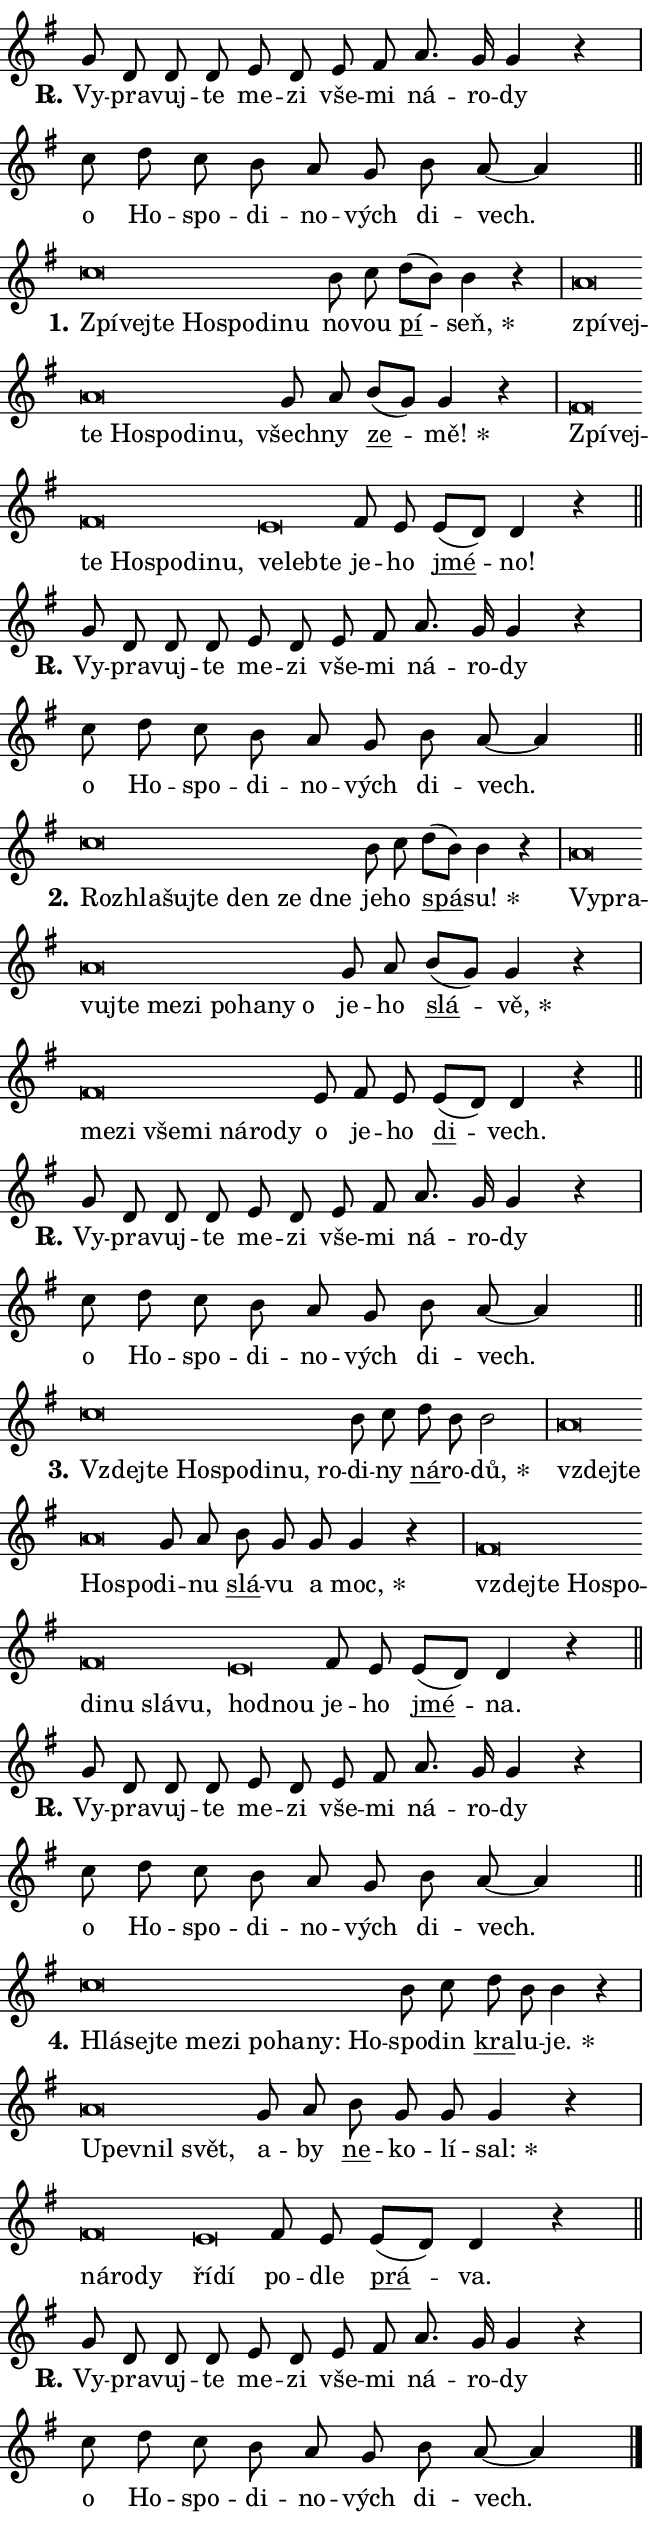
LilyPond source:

\version "2.24.0"
\header { tagline = "" }
\paper {
  indent = 0\cm
  top-margin = 0\cm
  right-margin = 0.13\cm % to fit lyric hyphens
  bottom-margin = 0\cm
  left-margin = 0\cm
  paper-width = 11\cm
  page-breaking = #ly:one-page-breaking
  system-system-spacing.basic-distance = #11
  score-system-spacing.basic-distance = #11
  ragged-last = ##f
}


%% Author: Thomas Morley
%% https://lists.gnu.org/archive/html/lilypond-user/2020-05/msg00002.html
#(define (line-position grob)
"Returns position of @var[grob} in current system:
   @code{'start}, if at first time-step
   @code{'end}, if at last time-step
   @code{'middle} otherwise
"
  (let* ((col (ly:item-get-column grob))
         (ln (ly:grob-object col 'left-neighbor))
         (rn (ly:grob-object col 'right-neighbor))
         (col-to-check-left (if (ly:grob? ln) ln col))
         (col-to-check-right (if (ly:grob? rn) rn col))
         (break-dir-left
           (and
             (ly:grob-property col-to-check-left 'non-musical #f)
             (ly:item-break-dir col-to-check-left)))
         (break-dir-right
           (and
             (ly:grob-property col-to-check-right 'non-musical #f)
             (ly:item-break-dir col-to-check-right))))
        (cond ((eqv? 1 break-dir-left) 'start)
              ((eqv? -1 break-dir-right) 'end)
              (else 'middle))))

#(define (tranparent-at-line-position vctor)
  (lambda (grob)
  "Relying on @code{line-position} select the relevant enry from @var{vctor}.
Used to determine transparency,"
    (case (line-position grob)
      ((end) (not (vector-ref vctor 0)))
      ((middle) (not (vector-ref vctor 1)))
      ((start) (not (vector-ref vctor 2))))))

noteHeadBreakVisibility =
#(define-music-function (break-visibility)(vector?)
"Makes @code{NoteHead}s transparent relying on @var{break-visibility}"
#{
  \override NoteHead.transparent =
    #(tranparent-at-line-position break-visibility)
#})

#(define delete-ledgers-for-transparent-note-heads
  (lambda (grob)
    "Reads whether a @code{NoteHead} is transparent.
If so this @code{NoteHead} is removed from @code{'note-heads} from
@var{grob}, which is supposed to be @code{LedgerLineSpanner}.
As a result ledgers are not printed for this @code{NoteHead}"
    (let* ((nhds-array (ly:grob-object grob 'note-heads))
           (nhds-list
             (if (ly:grob-array? nhds-array)
                 (ly:grob-array->list nhds-array)
                 '()))
           ;; Relies on the transparent-property being done before
           ;; Staff.LedgerLineSpanner.after-line-breaking is executed.
           ;; This is fragile ...
           (to-keep
             (remove
               (lambda (nhd)
                 (ly:grob-property nhd 'transparent #f))
               nhds-list)))
      ;; TODO find a better method to iterate over grob-arrays, similiar
      ;; to filter/remove etc for lists
      ;; For now rebuilt from scratch
      (set! (ly:grob-object grob 'note-heads)  '())
      (for-each
        (lambda (nhd)
          (ly:pointer-group-interface::add-grob grob 'note-heads nhd))
        to-keep))))

squashNotes = {
  \override NoteHead.X-extent = #'(-0.2 . 0.2)
  \override NoteHead.Y-extent = #'(-0.75 . 0)
  \override NoteHead.stencil =
    #(lambda (grob)
       (let ((pos (ly:grob-property grob 'staff-position)))
         (begin
           (if (< pos -7) (display "ERROR: Lower brevis then expected\n") (display ""))
           (if (<= pos -6) ly:text-interface::print ly:note-head::print))))
}
unSquashNotes = {
  \revert NoteHead.X-extent
  \revert NoteHead.Y-extent
  \revert NoteHead.stencil
}

hideNotes = \noteHeadBreakVisibility #begin-of-line-visible
unHideNotes = \noteHeadBreakVisibility #all-visible

% work-around for resetting accidentals
% https://lilypond.org/doc/v2.23/Documentation/notation/displaying-rhythms#unmetered-music
cadenzaMeasure = {
  \cadenzaOff
  \partial 1024 s1024
  \cadenzaOn
}

#(define-markup-command (accent layout props text) (markup?)
  "Underline accented syllable"
  (interpret-markup layout props
    #{\markup \override #'(offset . 4.3) \underline { #text }#}))

responsum = \markup \concat {
  "R" \hspace #-1.05 \path #0.1 #'((moveto 0 0.07) (lineto 0.9 0.8)) \hspace #0.05 "."
}

spaceSize = #0.6828661417322834 % exact space size for TeX Gyre Schola

\layout {
  \context {
    \Staff
    \remove "Time_signature_engraver"
    \override LedgerLineSpanner.after-line-breaking = #delete-ledgers-for-transparent-note-heads
  }
  \context {
    \Lyrics {
      \override LyricSpace.minimum-distance = \spaceSize
      \override LyricText.font-name = #"TeX Gyre Schola"
      \override LyricText.font-size = 1
      \override StanzaNumber.font-name = #"TeX Gyre Schola Bold"
      \override StanzaNumber.font-size = 1
    }
  }
  \context {
    \Score 
    \override NoteHead.text =
      #(lambda (grob) 
        (let ((pos (ly:grob-property grob 'staff-position)))
          #{\markup {
            \combine
              \halign #-0.55 \raise #(if (= pos -6) 0 0.5) \override #'(thickness . 2) \draw-line #'(3.2 . 0)
              \musicglyph "noteheads.sM1"
          }#}))
  }
}

% magnetic-lyrics.ily
%
%   written by
%     Jean Abou Samra <jean@abou-samra.fr>
%     Werner Lemberg <wl@gnu.org>
%
%   adapted by
%     Jiri Hon <jiri.hon@gmail.com>
%
% Version 2022-Apr-15

% https://www.mail-archive.com/lilypond-user@gnu.org/msg149350.html

#(define (Left_hyphen_pointer_engraver context)
   "Collect syllable-hyphen-syllable occurrences in lyrics and store
them in properties.  This engraver only looks to the left.  For
example, if the lyrics input is @code{foo -- bar}, it does the
following.

@itemize @bullet
@item
Set the @code{text} property of the @code{LyricHyphen} grob between
@q{foo} and @q{bar} to @code{foo}.

@item
Set the @code{left-hyphen} property of the @code{LyricText} grob with
text @q{foo} to the @code{LyricHyphen} grob between @q{foo} and
@q{bar}.
@end itemize

Use this auxiliary engraver in combination with the
@code{lyric-@/text::@/apply-@/magnetic-@/offset!} hook."
   (let ((hyphen #f)
         (text #f))
     (make-engraver
      (acknowledgers
       ((lyric-syllable-interface engraver grob source-engraver)
        (set! text grob)))
      (end-acknowledgers
       ((lyric-hyphen-interface engraver grob source-engraver)
        ;(when (not (grob::has-interface grob 'lyric-space-interface))
          (set! hyphen grob)));)
      ((stop-translation-timestep engraver)
       (when (and text hyphen)
         (ly:grob-set-object! text 'left-hyphen hyphen))
       (set! text #f)
       (set! hyphen #f)))))

#(define (lyric-text::apply-magnetic-offset! grob)
   "If the space between two syllables is less than the value in
property @code{LyricText@/.details@/.squash-threshold}, move the right
syllable to the left so that it gets concatenated with the left
syllable.

Use this function as a hook for
@code{LyricText@/.after-@/line-@/breaking} if the
@code{Left_@/hyphen_@/pointer_@/engraver} is active."
   (let ((hyphen (ly:grob-object grob 'left-hyphen #f)))
     (when hyphen
       (let ((left-text (ly:spanner-bound hyphen LEFT)))
         (when (grob::has-interface left-text 'lyric-syllable-interface)
           (let* ((common (ly:grob-common-refpoint grob left-text X))
                  (this-x-ext (ly:grob-extent grob common X))
                  (left-x-ext
                   (begin
                     ;; Trigger magnetism for left-text.
                     (ly:grob-property left-text 'after-line-breaking)
                     (ly:grob-extent left-text common X)))
                  ;; `delta` is the gap width between two syllables.
                  (delta (- (interval-start this-x-ext)
                            (interval-end left-x-ext)))
                  (details (ly:grob-property grob 'details))
                  (threshold (assoc-get 'squash-threshold details 0.2)))
             (when (< delta threshold)
               (let* (;; We have to manipulate the input text so that
                      ;; ligatures crossing syllable boundaries are not
                      ;; disabled.  For languages based on the Latin
                      ;; script this is essentially a beautification.
                      ;; However, for non-Western scripts it can be a
                      ;; necessity.
                      (lt (ly:grob-property left-text 'text))
                      (rt (ly:grob-property grob 'text))
                      (is-space (grob::has-interface hyphen 'lyric-space-interface))
                      (space (if is-space " " ""))
                      (extra-delta (if is-space spaceSize 0))
                      ;; Append new syllable.
                      (ltrt-space (if (and (string? lt) (string? rt))
                                (string-append lt space rt)
                                (make-concat-markup (list lt space rt))))
                      ;; Right-align `ltrt` to the right side.
                      (ltrt-space-markup (grob-interpret-markup
                               grob
                               (make-translate-markup
                                (cons (interval-length this-x-ext) 0)
                                (make-right-align-markup ltrt-space)))))
                 (begin
                   ;; Don't print `left-text`.
                   (ly:grob-set-property! left-text 'stencil #f)
                   ;; Set text and stencil (which holds all collected
                   ;; syllables so far) and shift it to the left.
                   (ly:grob-set-property! grob 'text ltrt-space)
                   (ly:grob-set-property! grob 'stencil ltrt-space-markup)
                   (ly:grob-translate-axis! grob (- (- delta extra-delta)) X))))))))))


#(define (lyric-hyphen::displace-bounds-first grob)
   ;; Make very sure this callback isn't triggered too early.
   (let ((left (ly:spanner-bound grob LEFT))
         (right (ly:spanner-bound grob RIGHT)))
     (ly:grob-property left 'after-line-breaking)
     (ly:grob-property right 'after-line-breaking)
     (ly:lyric-hyphen::print grob)))

squashThreshold = #0.4

\layout {
  \context {
    \Lyrics
    \consists #Left_hyphen_pointer_engraver
    \override LyricText.after-line-breaking =
      #lyric-text::apply-magnetic-offset!
    \override LyricHyphen.stencil = #lyric-hyphen::displace-bounds-first
    \override LyricText.details.squash-threshold = \squashThreshold
    \override LyricHyphen.minimum-distance = 0
    \override LyricHyphen.minimum-length = \squashThreshold
  }
}

squashText = \override LyricText.details.squash-threshold = 9999
unSquashText = \override LyricText.details.squash-threshold = \squashThreshold

leftText = \override LyricText.self-alignment-X = #LEFT
unLeftText = \revert LyricText.self-alignment-X

starOffset = #(lambda (grob) 
                (let ((x_offset (ly:self-alignment-interface::aligned-on-x-parent grob)))
                  (if (= x_offset 0) 0 (+ x_offset 1.2))))

star = #(define-music-function (syllable)(string?)
"Append star separator at the end of a syllable"
#{
  \once \override LyricText.X-offset = #starOffset
  \lyricmode { \markup {
    #syllable
    \override #'((font-name . "TeX Gyre Schola Bold")) \hspace #0.2 \lower #0.65 \larger "*"
  } }
#})

starAccent = #(define-music-function (syllable)(string?)
"Append star separator at the end of a syllable and make accent"
#{
  \once \override LyricText.X-offset = #starOffset
  \lyricmode { \markup {
    \accent #syllable
    \override #'((font-name . "TeX Gyre Schola Bold")) \hspace #0.2 \lower #0.65 \larger "*"
  } }
#})

breath = #(define-music-function (syllable)(string?)
"Append breathing indicator at the end of a syllable"
#{
  \lyricmode { \markup { #syllable "+" } }
#})

optionalBreath = #(define-music-function (syllable)(string?)
"Append optional breathing indicator at the end of a syllable"
#{
  \lyricmode { \markup { #syllable "(+)" } }
#})


\score {
    <<
        \new Voice = "melody" { \cadenzaOn \key g \major \relative { g'8 d d d e d e fis \bar "" a8. g16 g4 r \cadenzaMeasure \bar "|" c8 d c b \bar "" a g b a~ a4 \cadenzaMeasure \bar "||" \break } }
        \new Lyrics \lyricsto "melody" { \lyricmode { \set stanza = \responsum
Vy -- pra -- vuj -- te me -- zi vše -- mi ná -- ro -- dy o Ho -- spo -- di -- no -- vých di -- vech. } }
    >>
    \layout {}
}

\score {
    <<
        \new Voice = "melody" { \cadenzaOn \key g \major \relative { \squashNotes c''\breve*1/16 \hideNotes \breve*1/16 \bar "" \breve*1/16 \bar "" \breve*1/16 \bar "" \breve*1/16 \bar "" \breve*1/16 \breve*1/16 \bar "" \unHideNotes \unSquashNotes b8 c \bar "" d[( b)] b4 r \cadenzaMeasure \bar "|" \squashNotes a\breve*1/16 \hideNotes \breve*1/16 \bar "" \breve*1/16 \bar "" \breve*1/16 \bar "" \breve*1/16 \bar "" \breve*1/16 \breve*1/16 \bar "" \unHideNotes \unSquashNotes g8 a \bar "" b[( g)] g4 r \cadenzaMeasure \bar "|" \squashNotes fis\breve*1/16 \hideNotes \breve*1/16 \bar "" \breve*1/16 \bar "" \breve*1/16 \bar "" \breve*1/16 \bar "" \breve*1/16 \breve*1/16 \bar "" \unHideNotes \unSquashNotes \squashNotes e\breve*1/16 \hideNotes \breve*1/16 \breve*1/16 \bar "" \unHideNotes \unSquashNotes fis8 e \bar "" e[( d)] d4 r \cadenzaMeasure \bar "||" \break } }
        \new Lyrics \lyricsto "melody" { \lyricmode { \set stanza = "1."
\leftText Zpí -- \squashText vej -- te Ho -- spo -- di -- nu \unLeftText \unSquashText no -- vou \markup \accent pí -- \star seň, \leftText zpí -- \squashText vej -- te Ho -- spo -- di -- nu, \unLeftText \unSquashText všech -- ny \markup \accent ze -- \star mě! \leftText Zpí -- \squashText vej -- te Ho -- spo -- di -- nu, \unSquashText ve -- \squashText leb -- te \unLeftText \unSquashText je -- ho \markup \accent jmé -- no! } }
    >>
    \layout {}
}

\score {
    <<
        \new Voice = "melody" { \cadenzaOn \key g \major \relative { g'8 d d d e d e fis \bar "" a8. g16 g4 r \cadenzaMeasure \bar "|" c8 d c b \bar "" a g b a~ a4 \cadenzaMeasure \bar "||" \break } }
        \new Lyrics \lyricsto "melody" { \lyricmode { \set stanza = \responsum
Vy -- pra -- vuj -- te me -- zi vše -- mi ná -- ro -- dy o Ho -- spo -- di -- no -- vých di -- vech. } }
    >>
    \layout {}
}

\score {
    <<
        \new Voice = "melody" { \cadenzaOn \key g \major \relative { \squashNotes c''\breve*1/16 \hideNotes \breve*1/16 \bar "" \breve*1/16 \bar "" \breve*1/16 \bar "" \breve*1/16 \bar "" \breve*1/16 \breve*1/16 \bar "" \unHideNotes \unSquashNotes b8 c \bar "" d[( b)] b4 r \cadenzaMeasure \bar "|" \squashNotes a\breve*1/16 \hideNotes \breve*1/16 \bar "" \breve*1/16 \bar "" \breve*1/16 \bar "" \breve*1/16 \bar "" \breve*1/16 \bar "" \breve*1/16 \bar "" \breve*1/16 \bar "" \breve*1/16 \breve*1/16 \bar "" \unHideNotes \unSquashNotes g8 a \bar "" b[( g)] g4 r \cadenzaMeasure \bar "|" \squashNotes fis\breve*1/16 \hideNotes \breve*1/16 \bar "" \breve*1/16 \bar "" \breve*1/16 \bar "" \breve*1/16 \bar "" \breve*1/16 \breve*1/16 \bar "" \unHideNotes \unSquashNotes e8 fis8 e \bar "" e[( d)] d4 r \cadenzaMeasure \bar "||" \break } }
        \new Lyrics \lyricsto "melody" { \lyricmode { \set stanza = "2."
\leftText Roz -- \squashText hla -- šuj -- te den ze dne \unLeftText \unSquashText je -- ho \markup \accent spá -- \star su! \leftText Vy -- \squashText pra -- vuj -- te me -- zi po -- ha -- ny o \unLeftText \unSquashText je -- ho \markup \accent slá -- \star vě, \leftText me -- \squashText zi vše -- mi ná -- ro -- dy \unLeftText \unSquashText o je -- ho \markup \accent di -- vech. } }
    >>
    \layout {}
}

\score {
    <<
        \new Voice = "melody" { \cadenzaOn \key g \major \relative { g'8 d d d e d e fis \bar "" a8. g16 g4 r \cadenzaMeasure \bar "|" c8 d c b \bar "" a g b a~ a4 \cadenzaMeasure \bar "||" \break } }
        \new Lyrics \lyricsto "melody" { \lyricmode { \set stanza = \responsum
Vy -- pra -- vuj -- te me -- zi vše -- mi ná -- ro -- dy o Ho -- spo -- di -- no -- vých di -- vech. } }
    >>
    \layout {}
}

\score {
    <<
        \new Voice = "melody" { \cadenzaOn \key g \major \relative { \squashNotes c''\breve*1/16 \hideNotes \breve*1/16 \bar "" \breve*1/16 \bar "" \breve*1/16 \bar "" \breve*1/16 \bar "" \breve*1/16 \breve*1/16 \bar "" \unHideNotes \unSquashNotes b8 c \bar "" d b b2 \cadenzaMeasure \bar "|" \squashNotes a\breve*1/16 \hideNotes \breve*1/16 \bar "" \breve*1/16 \breve*1/16 \bar "" \unHideNotes \unSquashNotes g8 a \bar "" b g g g4 r \cadenzaMeasure \bar "|" \squashNotes fis\breve*1/16 \hideNotes \breve*1/16 \bar "" \breve*1/16 \bar "" \breve*1/16 \bar "" \breve*1/16 \bar "" \breve*1/16 \bar "" \breve*1/16 \breve*1/16 \bar "" \unHideNotes \unSquashNotes \squashNotes e\breve*1/16 \hideNotes \breve*1/16 \bar "" \unHideNotes \unSquashNotes fis8 e \bar "" e[( d)] d4 r \cadenzaMeasure \bar "||" \break } }
        \new Lyrics \lyricsto "melody" { \lyricmode { \set stanza = "3."
\leftText Vzdej -- \squashText te Ho -- spo -- di -- nu, ro -- \unLeftText \unSquashText di -- ny \markup \accent ná -- ro -- \star dů, \leftText vzdej -- \squashText te Ho -- spo -- \unLeftText \unSquashText di -- nu \markup \accent slá -- vu a \star moc, \leftText vzdej -- \squashText te Ho -- spo -- di -- nu slá -- vu, \unSquashText hod -- \squashText nou \unLeftText \unSquashText je -- ho \markup \accent jmé -- na. } }
    >>
    \layout {}
}

\score {
    <<
        \new Voice = "melody" { \cadenzaOn \key g \major \relative { g'8 d d d e d e fis \bar "" a8. g16 g4 r \cadenzaMeasure \bar "|" c8 d c b \bar "" a g b a~ a4 \cadenzaMeasure \bar "||" \break } }
        \new Lyrics \lyricsto "melody" { \lyricmode { \set stanza = \responsum
Vy -- pra -- vuj -- te me -- zi vše -- mi ná -- ro -- dy o Ho -- spo -- di -- no -- vých di -- vech. } }
    >>
    \layout {}
}

\score {
    <<
        \new Voice = "melody" { \cadenzaOn \key g \major \relative { \squashNotes c''\breve*1/16 \hideNotes \breve*1/16 \bar "" \breve*1/16 \bar "" \breve*1/16 \bar "" \breve*1/16 \bar "" \breve*1/16 \bar "" \breve*1/16 \bar "" \breve*1/16 \breve*1/16 \bar "" \unHideNotes \unSquashNotes b8 c \bar "" d b b4 r \cadenzaMeasure \bar "|" \squashNotes a\breve*1/16 \hideNotes \breve*1/16 \bar "" \breve*1/16 \breve*1/16 \bar "" \unHideNotes \unSquashNotes g8 a \bar "" b g g g4 r \cadenzaMeasure \bar "|" \squashNotes fis\breve*1/16 \hideNotes \breve*1/16 \breve*1/16 \bar "" \unHideNotes \unSquashNotes \squashNotes e\breve*1/16 \hideNotes \breve*1/16 \bar "" \unHideNotes \unSquashNotes fis8 e \bar "" e[( d)] d4 r \cadenzaMeasure \bar "||" \break } }
        \new Lyrics \lyricsto "melody" { \lyricmode { \set stanza = "4."
\leftText Hlá -- \squashText sej -- te me -- zi po -- ha -- ny: Ho -- \unLeftText \unSquashText spo -- din \markup \accent kra -- lu -- \star je. \leftText U -- \squashText pev -- nil svět, \unLeftText \unSquashText a -- by \markup \accent ne -- ko -- lí -- \star sal: \leftText ná -- \squashText ro -- dy \unSquashText ří -- \squashText dí \unLeftText \unSquashText po -- dle \markup \accent prá -- va. } }
    >>
    \layout {}
}

\score {
    <<
        \new Voice = "melody" { \cadenzaOn \key g \major \relative { g'8 d d d e d e fis \bar "" a8. g16 g4 r \cadenzaMeasure \bar "|" c8 d c b \bar "" a g b a~ a4 \cadenzaMeasure \bar "||" \break } \bar "|." }
        \new Lyrics \lyricsto "melody" { \lyricmode { \set stanza = \responsum
Vy -- pra -- vuj -- te me -- zi vše -- mi ná -- ro -- dy o Ho -- spo -- di -- no -- vých di -- vech. } }
    >>
    \layout {}
}
